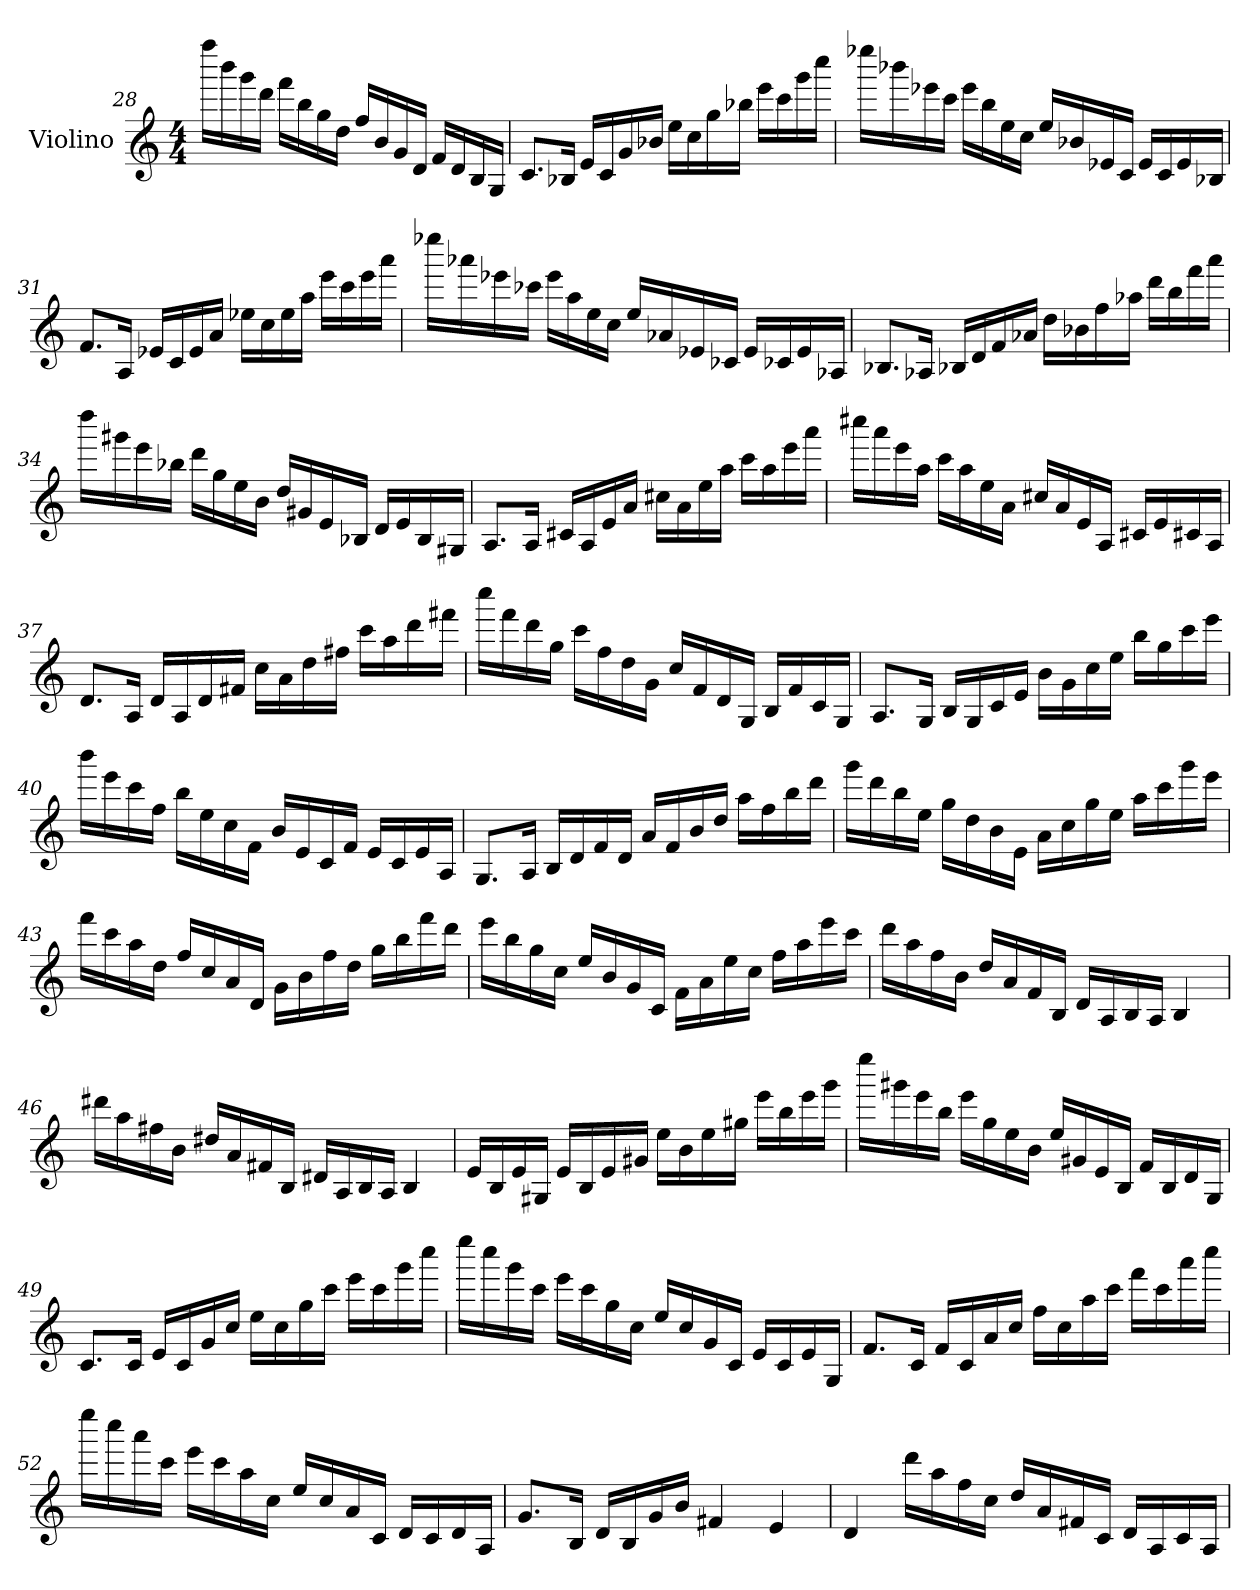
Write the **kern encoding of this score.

**kern
*part1
*staff1
*I"Violino
*I'Vln.
!!LO:LB:g=z
*clefG2
*k[]
*M4/4
=28
16ffff\LL
16bbb\
16ggg\
16ddd\JJ
16fff\LL
16bb\
16gg\
16dd\JJ
16ff/LL
16b/
16g/
16d/JJ
16f/LL
16d/
16B/
16G/JJ
=29
8.c/L
16B-X/Jk
16e/LL
16c/
16g/
16b-X/JJ
16ee\LL
16cc\
16gg\
16bb-X\JJ
16eee\LL
16ccc\
16ggg\
16cccc\JJ
!!LO:LB:g=z
=30
16eeee-X\LL
16bbb-X\
16eee-X\
16ccc\JJ
16eee-\LL
16bb\
16ee\
16cc\JJ
16ee/LL
16b-X/
16e-X/
16c/JJ
16e-/LL
16c/
16e-/
16B-X/JJ
=31
8.f/L
16A/Jk
16e-X/LL
16c/
16e-/
16a/JJ
16ee-X\LL
16cc\
16ee-\
16aa\JJ
16eee\LL
16ccc\
16eee\
16aaa\JJ
!!LO:LB:g=z
=32
16eeee-X\LL
16aaa-X\
16eee-X\
16ccc-X\JJ
16eee-\LL
16aa\
16ee\
16cc\JJ
16ee/LL
16a-X/
16e-X/
16c-X/JJ
16e-/LL
16c-X/
16e-/
16A-X/JJ
=33
8.B-X/L
16A-X/Jk
16B-X/LL
16d/
16f/
16a-X/JJ
16dd\LL
16b-X\
16ff\
16aa-X\JJ
16ddd\LL
16bb\
16fff\
16aaa\JJ
!!LO:LB:g=z
=34
16dddd\LL
16ggg#X\
16eee\
16bb-X\JJ
16ddd\LL
16gg\
16ee\
16b\JJ
16dd/LL
16g#X/
16e/
16B-X/JJ
16d/LL
16e/
16B-/
16G#X/JJ
=35
8.A/L
16A/Jk
16c#X/LL
16A/
16e/
16a/JJ
16cc#X\LL
16a\
16ee\
16aa\JJ
16ccc\LL
16aa\
16eee\
16aaa\JJ
!!LO:LB:g=z
=36
16cccc#X\LL
16aaa\
16eee\
16aa\JJ
16ccc\LL
16aa\
16ee\
16a\JJ
16cc#X/LL
16a/
16e/
16A/JJ
16c#X/LL
16e/
16c#X/
16A/JJ
=37
8.d/L
16A/Jk
16d/LL
16A/
16d/
16f#X/JJ
16cc\LL
16a\
16dd\
16ff#X\JJ
16ccc\LL
16aa\
16ddd\
16fff#X\JJ
!!LO:LB:g=z
=38
16cccc\LL
16fff\
16ddd\
16gg\JJ
16ccc\LL
16ff\
16dd\
16g\JJ
16cc/LL
16f/
16d/
16G/JJ
16B/LL
16f/
16c/
16G/JJ
=39
8.A/L
16G/Jk
16B/LL
16G/
16c/
16e/JJ
16b\LL
16g\
16cc\
16ee\JJ
16bb\LL
16gg\
16ccc\
16eee\JJ
!!LO:LB:g=z
=40
16bbb\LL
16eee\
16ccc\
16ff\JJ
16bb\LL
16ee\
16cc\
16f\JJ
16b/LL
16e/
16c/
16f/JJ
16e/LL
16c/
16e/
16A/JJ
=41
8.G/L
16A/Jk
16B/LL
16d/
16f/
16d/JJ
16a/LL
16f/
16b/
16dd/JJ
16aa\LL
16ff\
16bb\
16ddd\JJ
!!LO:LB:g=z
=42
16ggg\LL
16ddd\
16bb\
16ee\JJ
16gg\LL
16dd\
16b\
16e\JJ
16a\LL
16cc\
16gg\
16ee\JJ
16aa\LL
16ccc\
16ggg\
16eee\JJ
=43
16fff\LL
16ccc\
16aa\
16dd\JJ
16ff/LL
16cc/
16a/
16d/JJ
16g\LL
16b\
16ff\
16dd\JJ
16gg\LL
16bb\
16fff\
16ddd\JJ
!!LO:LB:g=z
=44
16eee\LL
16bb\
16gg\
16cc\JJ
16ee/LL
16b/
16g/
16c/JJ
16f\LL
16a\
16ee\
16cc\JJ
16ff\LL
16aa\
16eee\
16ccc\JJ
=45
16ddd\LL
16aa\
16ff\
16b\JJ
16dd/LL
16a/
16f/
16B/JJ
16d/LL
16A/
16B/
16A/JJ
4B/
!!LO:PB:g=z
=46
16ddd#X\LL
16aa\
16ff#X\
16b\JJ
16dd#X/LL
16a/
16f#X/
16B/JJ
16d#X/LL
16A/
16B/
16A/JJ
4B/
=47
16e/LL
16B/
16e/
16G#X/JJ
16e/LL
16B/
16e/
16g#X/JJ
16ee\LL
16b\
16ee\
16gg#X\JJ
16eee\LL
16bb\
16eee\
16ggg\JJ
!!LO:LB:g=z
=48
16eeee\LL
16ggg#X\
16eee\
16bb\JJ
16eee\LL
16gg\
16ee\
16b\JJ
16ee/LL
16g#X/
16e/
16B/JJ
16f/LL
16B/
16d/
16G/JJ
=49
8.c/L
16c/Jk
16e/LL
16c/
16g/
16cc/JJ
16ee\LL
16cc\
16gg\
16ccc\JJ
16eee\LL
16ccc\
16ggg\
16cccc\JJ
!!LO:LB:g=z
=50
16eeee\LL
16cccc\
16ggg\
16ccc\JJ
16eee\LL
16ccc\
16gg\
16cc\JJ
16ee/LL
16cc/
16g/
16c/JJ
16e/LL
16c/
16e/
16G/JJ
=51
8.f/L
16c/Jk
16f/LL
16c/
16a/
16cc/JJ
16ff\LL
16cc\
16aa\
16ccc\JJ
16fff\LL
16ccc\
16aaa\
16cccc\JJ
!!LO:LB:g=z
=52
16eeee\LL
16cccc\
16aaa\
16ccc\JJ
16eee\LL
16ccc\
16aa\
16cc\JJ
16ee/LL
16cc/
16a/
16c/JJ
16d/LL
16c/
16d/
16A/JJ
=53
8.g/L
16B/Jk
16d/LL
16B/
16g/
16b/JJ
4f#X/
4e/
=54
4d/
16ddd\LL
16aa\
16ff\
16cc\JJ
16dd/LL
16a/
16f#X/
16c/JJ
16d/LL
16A/
16c/
16A/JJ
=
*-
